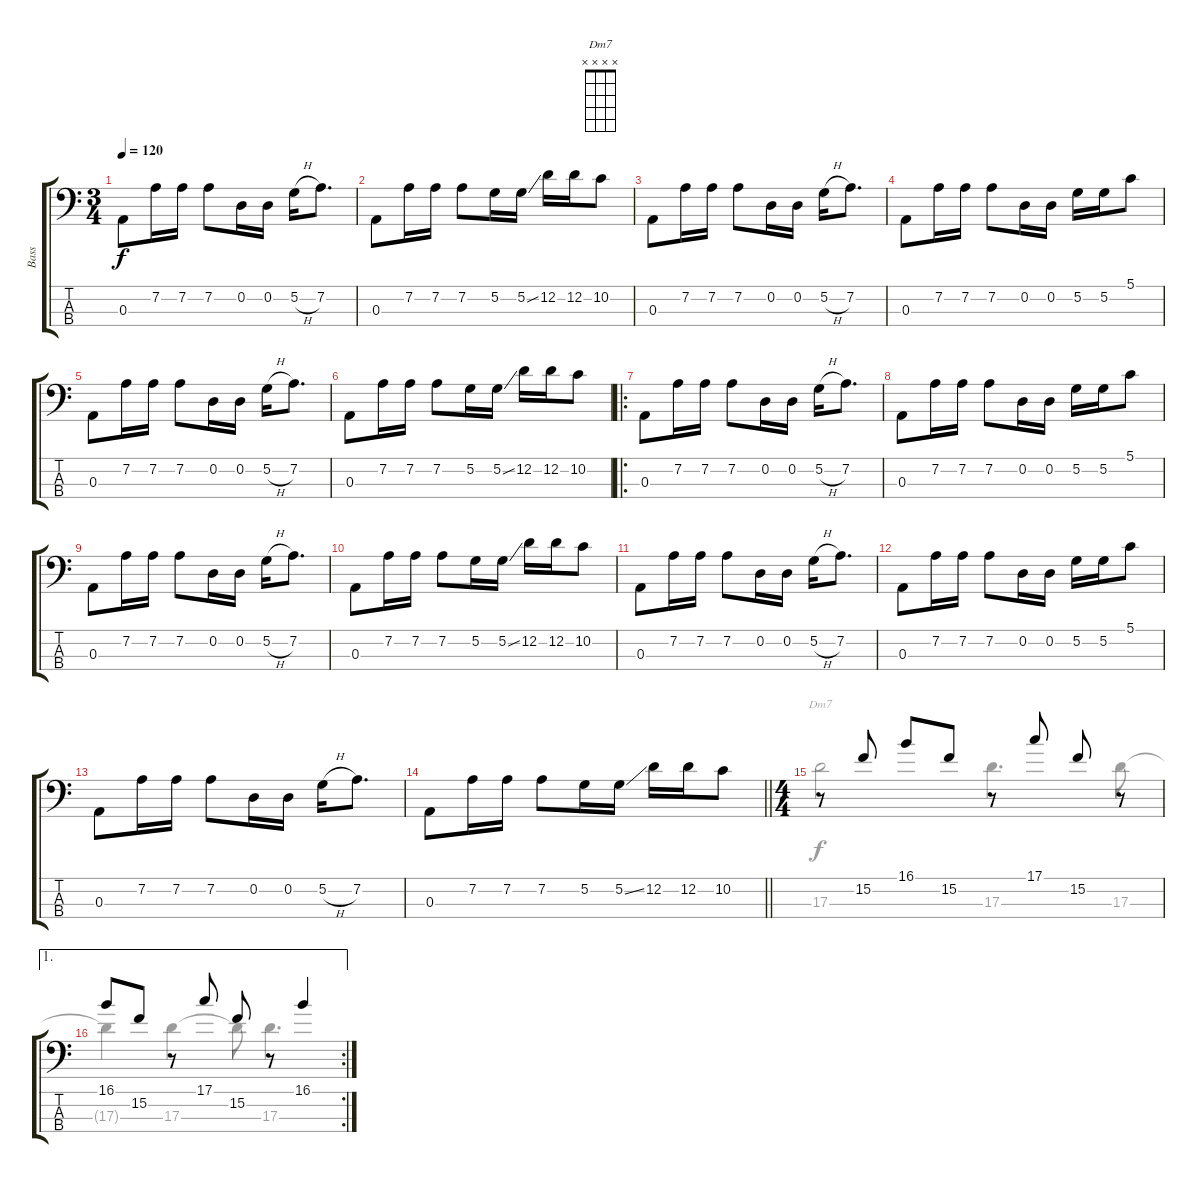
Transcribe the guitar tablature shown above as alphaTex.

\track ("Bass" "Bass") {instrument electricbassfinger}
\staff {score tabs}
\tuning (G2 D2 A1 E1) {hide}
\chord ("Dm7" x x x x)
\voice
\ts (3 4)
\tempo 120
\clef f4
\ks c
0.3.8{dy f} 7.2.16 7.2.16 7.2.8 0.2.16 0.2.16 5.2{h}.16 7.2.8{d} |
0.3.8 7.2.16 7.2.16 7.2.8 5.2.16 5.2{ss}.16 12.2.16 12.2.16 10.2.8 |
0.3.8 7.2.16 7.2.16 7.2.8 0.2.16 0.2.16 5.2{h}.16 7.2.8{d} |
0.3.8 7.2.16 7.2.16 7.2.8 0.2.16 0.2.16 5.2.16 5.2.16 5.1.8 |
0.3.8 7.2.16 7.2.16 7.2.8 0.2.16 0.2.16 5.2{h}.16 7.2.8{d} |
0.3.8 7.2.16 7.2.16 7.2.8 5.2.16 5.2{ss}.16 12.2.16 12.2.16 10.2.8 |
\ro
0.3.8 7.2.16 7.2.16 7.2.8 0.2.16 0.2.16 5.2{h}.16 7.2.8{d} |
0.3.8 7.2.16 7.2.16 7.2.8 0.2.16 0.2.16 5.2.16 5.2.16 5.1.8 |
0.3.8 7.2.16 7.2.16 7.2.8 0.2.16 0.2.16 5.2{h}.16 7.2.8{d} |
0.3.8 7.2.16 7.2.16 7.2.8 5.2.16 5.2{ss}.16 12.2.16 12.2.16 10.2.8 |
0.3.8 7.2.16 7.2.16 7.2.8 0.2.16 0.2.16 5.2{h}.16 7.2.8{d} |
0.3.8 7.2.16 7.2.16 7.2.8 0.2.16 0.2.16 5.2.16 5.2.16 5.1.8 |
0.3.8 7.2.16 7.2.16 7.2.8 0.2.16 0.2.16 5.2{h}.16 7.2.8{d} |
\barLineRight lightlight
0.3.8 7.2.16 7.2.16 7.2.8 5.2.16 5.2{ss}.16 12.2.16 12.2.16 10.2.8 |
\ts (4 4)
r.8 15.2.8 16.1.8 15.2.8 r.8 17.1.8 15.2.8 r.8 |
\ae 1
\rc 2
16.1.8 15.2.8 r.8 17.1.8 15.2.8 r.8 16.1.4
\voice
\clef f4
\ottava regular
\simile none
\ks c
|
|
|
|
|
|
|
|
|
|
|
|
|
\barLineRight lightlight
|
17.3.2{ch "Dm7"} 17.3.4{d} 17.3.8 |
17.3{t}.4 17.3.4 17.3{t}.8 17.3.4{d}
